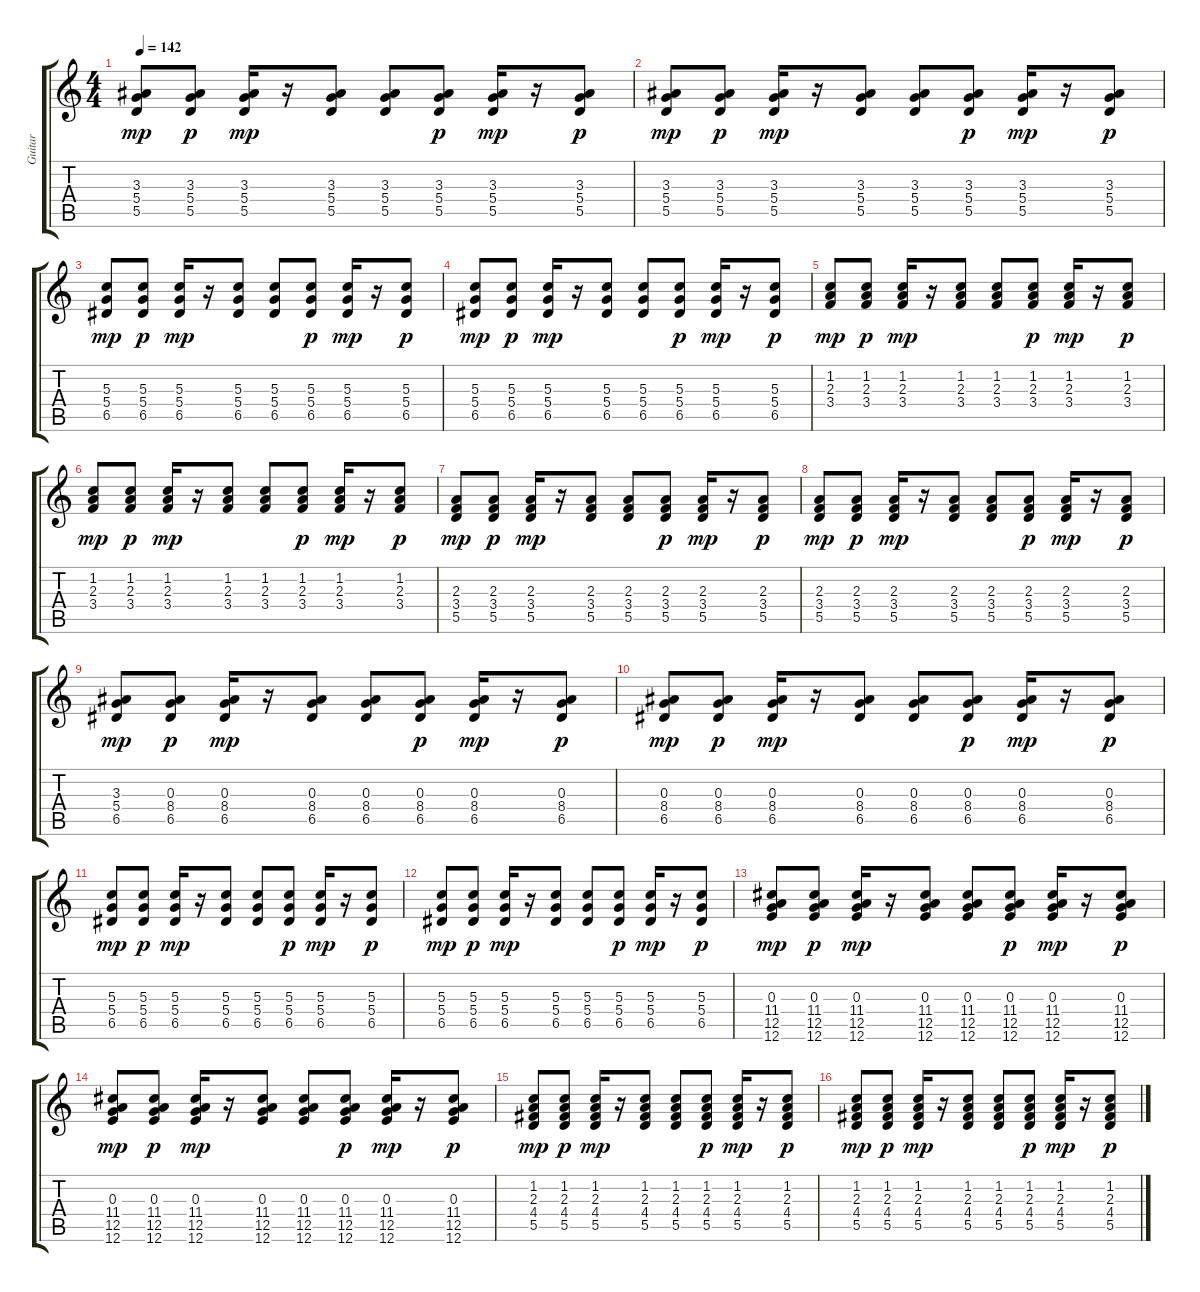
\track ("Guitar" "Guitar") {instrument acousticguitarsteel}
\staff {score tabs}
\tuning (E4 B3 G3 D3 A2 E2) {hide}
\ts (4 4)
\tempo 142
\clef g2
\ks c
(3.3 5.4 5.5).8{dy mp} (3.3 5.4 5.5).8{dy p} (3.3 5.4 5.5).16{dy mp} r.16 (3.3 5.4 5.5).8 (3.3 5.4 5.5).8 (3.3 5.4 5.5).8{dy p} (3.3 5.4 5.5).16{dy mp} r.16 (3.3 5.4 5.5).8{dy p} |
(3.3 5.4 5.5).8{dy mp} (3.3 5.4 5.5).8{dy p} (3.3 5.4 5.5).16{dy mp} r.16 (3.3 5.4 5.5).8 (3.3 5.4 5.5).8 (3.3 5.4 5.5).8{dy p} (3.3 5.4 5.5).16{dy mp} r.16 (3.3 5.4 5.5).8{dy p} |
(5.3 5.4 6.5).8{dy mp} (5.3 5.4 6.5).8{dy p} (5.3 5.4 6.5).16{dy mp} r.16 (5.3 5.4 6.5).8 (5.3 5.4 6.5).8 (5.3 5.4 6.5).8{dy p} (5.3 5.4 6.5).16{dy mp} r.16 (5.3 5.4 6.5).8{dy p} |
(5.3 5.4 6.5).8{dy mp} (5.3 5.4 6.5).8{dy p} (5.3 5.4 6.5).16{dy mp} r.16 (5.3 5.4 6.5).8 (5.3 5.4 6.5).8 (5.3 5.4 6.5).8{dy p} (5.3 5.4 6.5).16{dy mp} r.16 (5.3 5.4 6.5).8{dy p} |
(1.2 2.3 3.4).8{dy mp} (1.2 2.3 3.4).8{dy p} (1.2 2.3 3.4).16{dy mp} r.16 (1.2 2.3 3.4).8 (1.2 2.3 3.4).8 (1.2 2.3 3.4).8{dy p} (1.2 2.3 3.4).16{dy mp} r.16 (1.2 2.3 3.4).8{dy p} |
(1.2 2.3 3.4).8{dy mp} (1.2 2.3 3.4).8{dy p} (1.2 2.3 3.4).16{dy mp} r.16 (1.2 2.3 3.4).8 (1.2 2.3 3.4).8 (1.2 2.3 3.4).8{dy p} (1.2 2.3 3.4).16{dy mp} r.16 (1.2 2.3 3.4).8{dy p} |
(2.3 3.4 5.5).8{dy mp} (2.3 3.4 5.5).8{dy p} (2.3 3.4 5.5).16{dy mp} r.16 (2.3 3.4 5.5).8 (2.3 3.4 5.5).8 (2.3 3.4 5.5).8{dy p} (2.3 3.4 5.5).16{dy mp} r.16 (2.3 3.4 5.5).8{dy p} |
(2.3 3.4 5.5).8{dy mp} (2.3 3.4 5.5).8{dy p} (2.3 3.4 5.5).16{dy mp} r.16 (2.3 3.4 5.5).8 (2.3 3.4 5.5).8 (2.3 3.4 5.5).8{dy p} (2.3 3.4 5.5).16{dy mp} r.16 (2.3 3.4 5.5).8{dy p} |
(3.3 5.4 6.5).8{dy mp} (0.3 8.4 6.5).8{dy p} (0.3 8.4 6.5).16{dy mp} r.16 (0.3 8.4 6.5).8 (0.3 8.4 6.5).8 (0.3 8.4 6.5).8{dy p} (0.3 8.4 6.5).16{dy mp} r.16 (0.3 8.4 6.5).8{dy p} |
(0.3 8.4 6.5).8{dy mp} (0.3 8.4 6.5).8{dy p} (0.3 8.4 6.5).16{dy mp} r.16 (0.3 8.4 6.5).8 (0.3 8.4 6.5).8 (0.3 8.4 6.5).8{dy p} (0.3 8.4 6.5).16{dy mp} r.16 (0.3 8.4 6.5).8{dy p} |
(5.3 5.4 6.5).8{dy mp} (5.3 5.4 6.5).8{dy p} (5.3 5.4 6.5).16{dy mp} r.16 (5.3 5.4 6.5).8 (5.3 5.4 6.5).8 (5.3 5.4 6.5).8{dy p} (5.3 5.4 6.5).16{dy mp} r.16 (5.3 5.4 6.5).8{dy p} |
(5.3 5.4 6.5).8{dy mp} (5.3 5.4 6.5).8{dy p} (5.3 5.4 6.5).16{dy mp} r.16 (5.3 5.4 6.5).8 (5.3 5.4 6.5).8 (5.3 5.4 6.5).8{dy p} (5.3 5.4 6.5).16{dy mp} r.16 (5.3 5.4 6.5).8{dy p} |
(0.3 11.4 12.5 12.6).8{dy mp} (0.3 11.4 12.5 12.6).8{dy p} (0.3 11.4 12.5 12.6).16{dy mp} r.16 (0.3 11.4 12.5 12.6).8 (0.3 11.4 12.5 12.6).8 (0.3 11.4 12.5 12.6).8{dy p} (0.3 11.4 12.5 12.6).16{dy mp} r.16 (0.3 11.4 12.5 12.6).8{dy p} |
(0.3 11.4 12.5 12.6).8{dy mp} (0.3 11.4 12.5 12.6).8{dy p} (0.3 11.4 12.5 12.6).16{dy mp} r.16 (0.3 11.4 12.5 12.6).8 (0.3 11.4 12.5 12.6).8 (0.3 11.4 12.5 12.6).8{dy p} (0.3 11.4 12.5 12.6).16{dy mp} r.16 (0.3 11.4 12.5 12.6).8{dy p} |
(1.2 2.3 4.4 5.5).8{dy mp} (1.2 2.3 4.4 5.5).8{dy p} (1.2 2.3 4.4 5.5).16{dy mp} r.16 (1.2 2.3 4.4 5.5).8 (1.2 2.3 4.4 5.5).8 (1.2 2.3 4.4 5.5).8{dy p} (1.2 2.3 4.4 5.5).16{dy mp} r.16 (1.2 2.3 4.4 5.5).8{dy p} |
(1.2 2.3 4.4 5.5).8{dy mp} (1.2 2.3 4.4 5.5).8{dy p} (1.2 2.3 4.4 5.5).16{dy mp} r.16 (1.2 2.3 4.4 5.5).8 (1.2 2.3 4.4 5.5).8 (1.2 2.3 4.4 5.5).8{dy p} (1.2 2.3 4.4 5.5).16{dy mp} r.16 (1.2 2.3 4.4 5.5).8{dy p}
